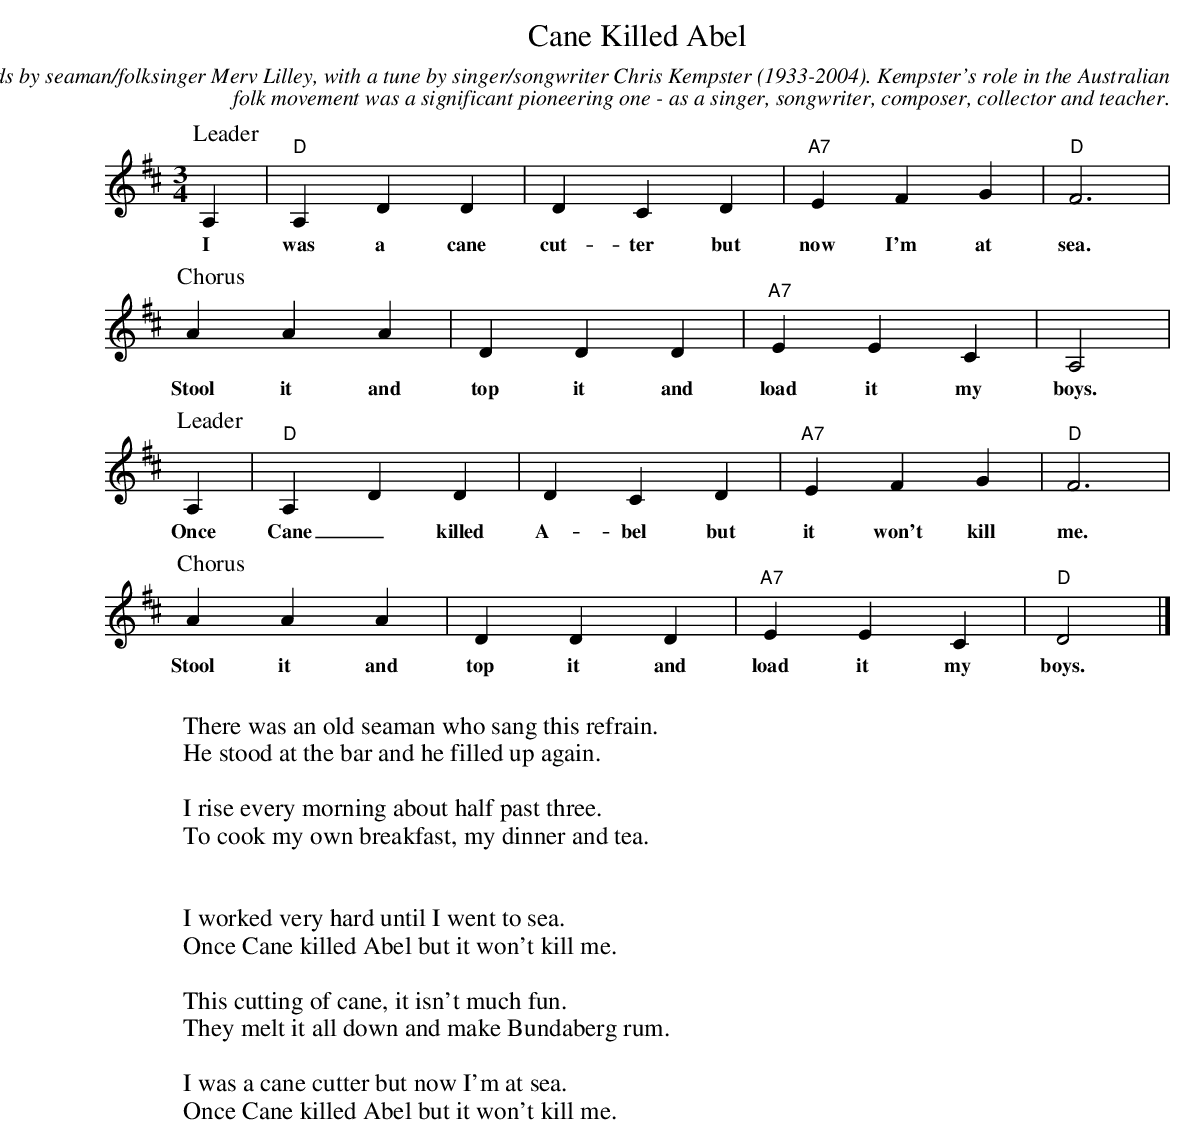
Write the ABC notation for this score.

X:1
T:Cane Killed Abel
C:Words by seaman/folksinger Merv Lilley, with a tune by singer/songwriter Chris Kempster (1933-2004). Kempster's role in the Australian
C:folk movement was a significant pioneering one - as a singer, songwriter, composer, collector and teacher.
M:3/4
L:1/4
K:Dmaj
P:Leader
A,|"D"A,DD|DCD|"A7"EFG|"D"F3|
w:I was a cane cut-ter but now I'm at sea.
P:Chorus
AAA|DDD|"A7"EEC|A,2|
w:Stool it and top it and load it my boys.
P:Leader
A,|"D"A,DD|DCD|"A7"EFG|"D"F3|
w:Once Cane_ killed A-bel but it won't kill me.
P:Chorus
AAA|DDD|"A7"EEC|"D"D2|]
w:Stool it and top it and load it my boys.
W:
W:There was an old seaman who sang this refrain.
W:He stood at the bar and he filled up again.
W:
W:I rise every morning about half past three.
W:To cook my own breakfast, my dinner and tea.
W:
W:
W:I worked very hard until I went to sea.
W:Once Cane killed Abel but it won't kill me.
W:
W:This cutting of cane, it isn't much fun.
W:They melt it all down and make Bundaberg rum.
W:
W:I was a cane cutter but now I'm at sea.
W:Once Cane killed Abel but it won't kill me.
